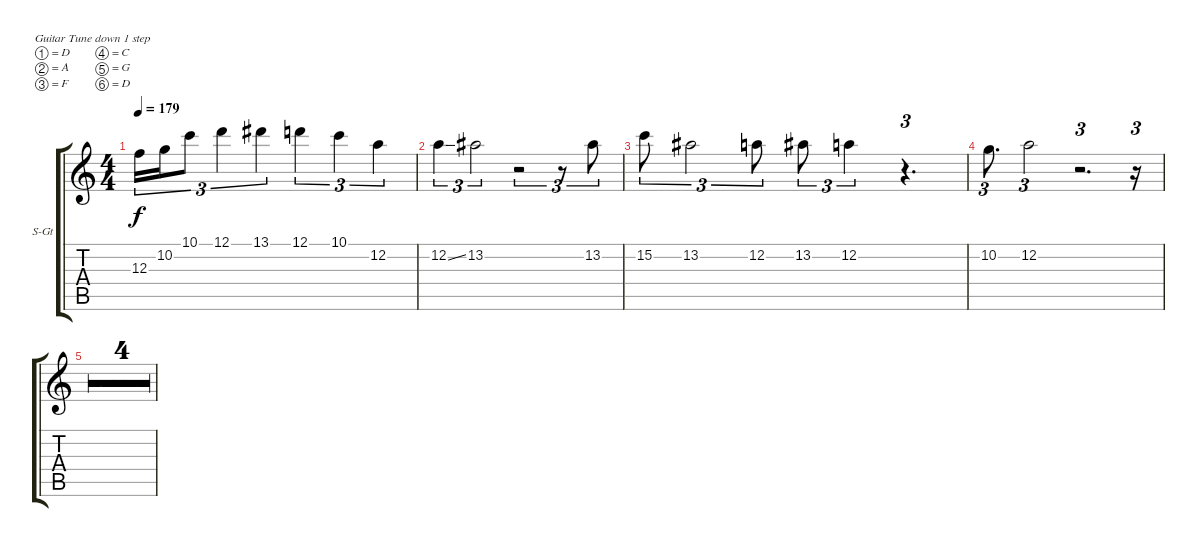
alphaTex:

\bracketExtendMode groupsimilarinstruments
\firstSystemTrackNameOrientation horizontal
\otherSystemsTrackNameOrientation horizontal
\track ("Fills" "S-Gt") {multiBarRest instrument acousticguitarsteel}
\staff {score tabs}
\tuning (D4 A3 F3 C3 G2 D2)
\ts (4 4)
\tempo 179
\clef g2
\ks c
12.3.16{tu (3 2) dy f} 10.2.16{tu (3 2)} 10.1.8{tu (3 2)} 12.1.4{tu (3 2)} 13.1.4{tu (3 2)} 12.1.4{tu (3 2)} 10.1.4{tu (3 2)} 12.2.4{tu (3 2)} |
12.2{ss}.4{tu (3 2)} 13.2.2{tu (3 2)} r.2{tu (3 2)} r.8{tu (3 2)} 13.2.8{tu (3 2)} |
15.2.8{tu (3 2)} 13.2.2{tu (3 2)} 12.2.8{tu (3 2)} 13.2.8{tu (3 2)} 12.2.4{tu (3 2)} r.4{d tu (3 2)} |
10.2.8{d tu (3 2)} 12.2.2{tu (3 2)} r.2{d tu (3 2)} r.16{tu (3 2)} |
r.2 r.2 |
r.1 |
r.1 |
r.1
